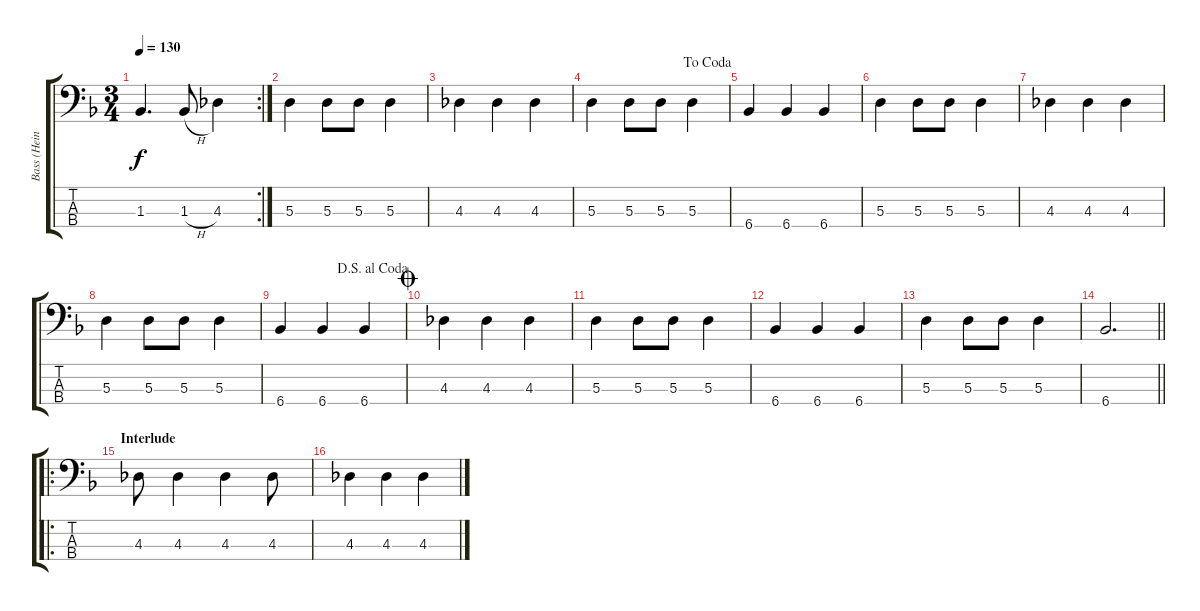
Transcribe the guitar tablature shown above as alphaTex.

\track ("Bass (Heini)" "Bass (Hein") {instrument electricbasspick}
\staff {score tabs}
\tuning (G2 D2 A1 E1) {hide}
\rc 2
\ts (3 4)
\tempo 130
\clef f4
\ks dminor
1.3.4{d dy f} 1.3{h}.8 4.3.4 |
5.3.4 5.3.8 5.3.8 5.3.4 |
4.3.4 4.3.4 4.3.4 |
\jump dacoda
5.3.4 5.3.8 5.3.8 5.3.4 |
6.4.4 6.4.4 6.4.4 |
5.3.4 5.3.8 5.3.8 5.3.4 |
4.3.4 4.3.4 4.3.4 |
5.3.4 5.3.8 5.3.8 5.3.4 |
\jump dalsegnoalcoda
6.4.4 6.4.4 6.4.4 |
\jump coda
4.3.4 4.3.4 4.3.4 |
5.3.4 5.3.8 5.3.8 5.3.4 |
6.4.4 6.4.4 6.4.4 |
5.3.4 5.3.8 5.3.8 5.3.4 |
\barLineRight lightlight
6.4.2{d} |
\ro
\section ("" "Interlude")
4.3.8 4.3.4 4.3.4 4.3.8 |
4.3.4 4.3.4 4.3.4
